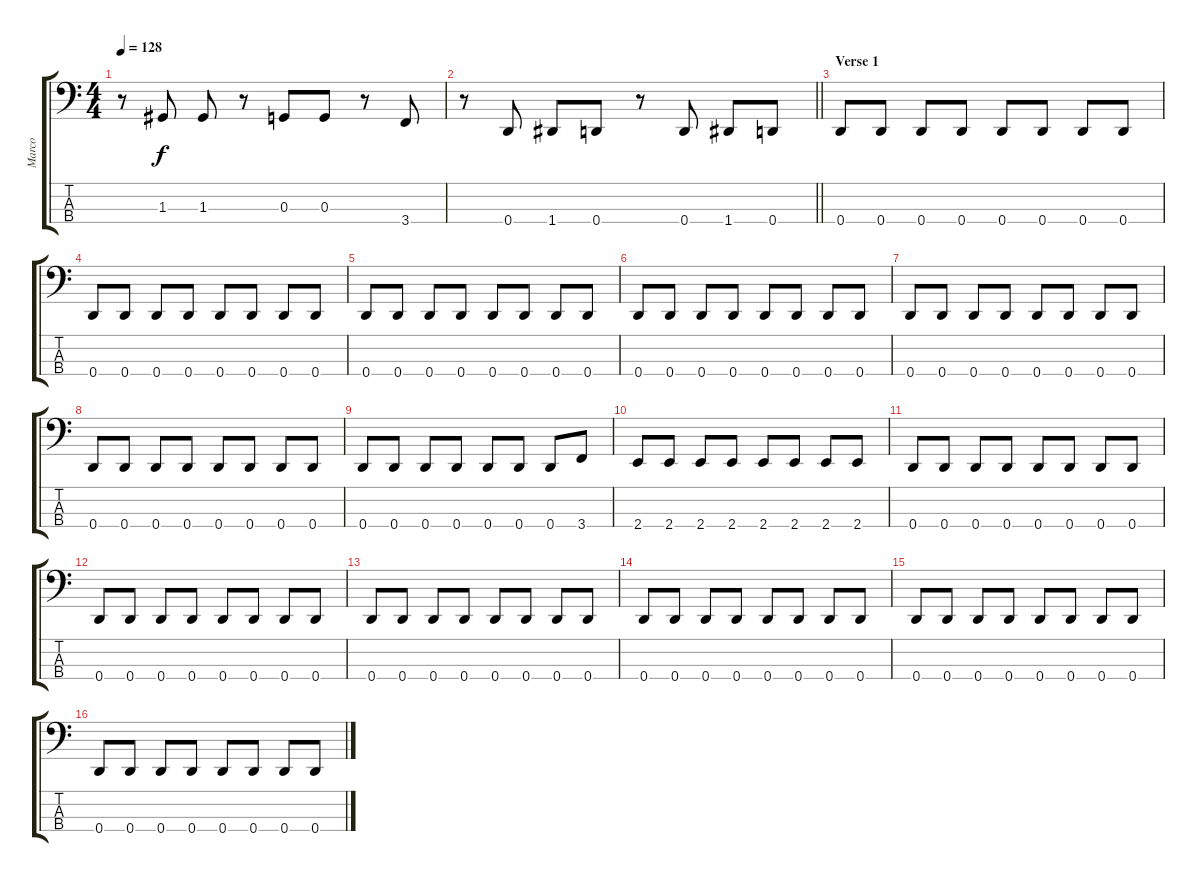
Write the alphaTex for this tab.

\track ("Marco" "Marco") {instrument electricbasspick}
\staff {score tabs}
\tuning (F2 C2 G1 D1) {hide}
\ts (4 4)
\tempo 128
\clef f4
\ks c
r.8{dy f instrument slapbass1} 1.3.8 1.3.8 r.8 0.3.8 0.3.8 r.8 3.4.8 |
\barLineRight lightlight
r.8 0.4.8 1.4.8 0.4.8 r.8 0.4.8 1.4.8 0.4.8 |
\section ("" "Verse 1")
0.4.8{instrument electricbassfinger} 0.4.8 0.4.8 0.4.8 0.4.8 0.4.8 0.4.8 0.4.8 |
0.4.8 0.4.8 0.4.8 0.4.8 0.4.8 0.4.8 0.4.8 0.4.8 |
0.4.8 0.4.8 0.4.8 0.4.8 0.4.8 0.4.8 0.4.8 0.4.8 |
0.4.8 0.4.8 0.4.8 0.4.8 0.4.8 0.4.8 0.4.8 0.4.8 |
0.4.8 0.4.8 0.4.8 0.4.8 0.4.8 0.4.8 0.4.8 0.4.8 |
0.4.8 0.4.8 0.4.8 0.4.8 0.4.8 0.4.8 0.4.8 0.4.8 |
0.4.8 0.4.8 0.4.8 0.4.8 0.4.8 0.4.8 0.4.8 3.4.8 |
2.4.8 2.4.8 2.4.8 2.4.8 2.4.8 2.4.8 2.4.8 2.4.8 |
0.4.8{instrument electricbassfinger} 0.4.8 0.4.8 0.4.8 0.4.8 0.4.8 0.4.8 0.4.8 |
0.4.8 0.4.8 0.4.8 0.4.8 0.4.8 0.4.8 0.4.8 0.4.8 |
0.4.8 0.4.8 0.4.8 0.4.8 0.4.8 0.4.8 0.4.8 0.4.8 |
0.4.8 0.4.8 0.4.8 0.4.8 0.4.8 0.4.8 0.4.8 0.4.8 |
0.4.8 0.4.8 0.4.8 0.4.8 0.4.8 0.4.8 0.4.8 0.4.8 |
0.4.8 0.4.8 0.4.8 0.4.8 0.4.8 0.4.8 0.4.8 0.4.8
